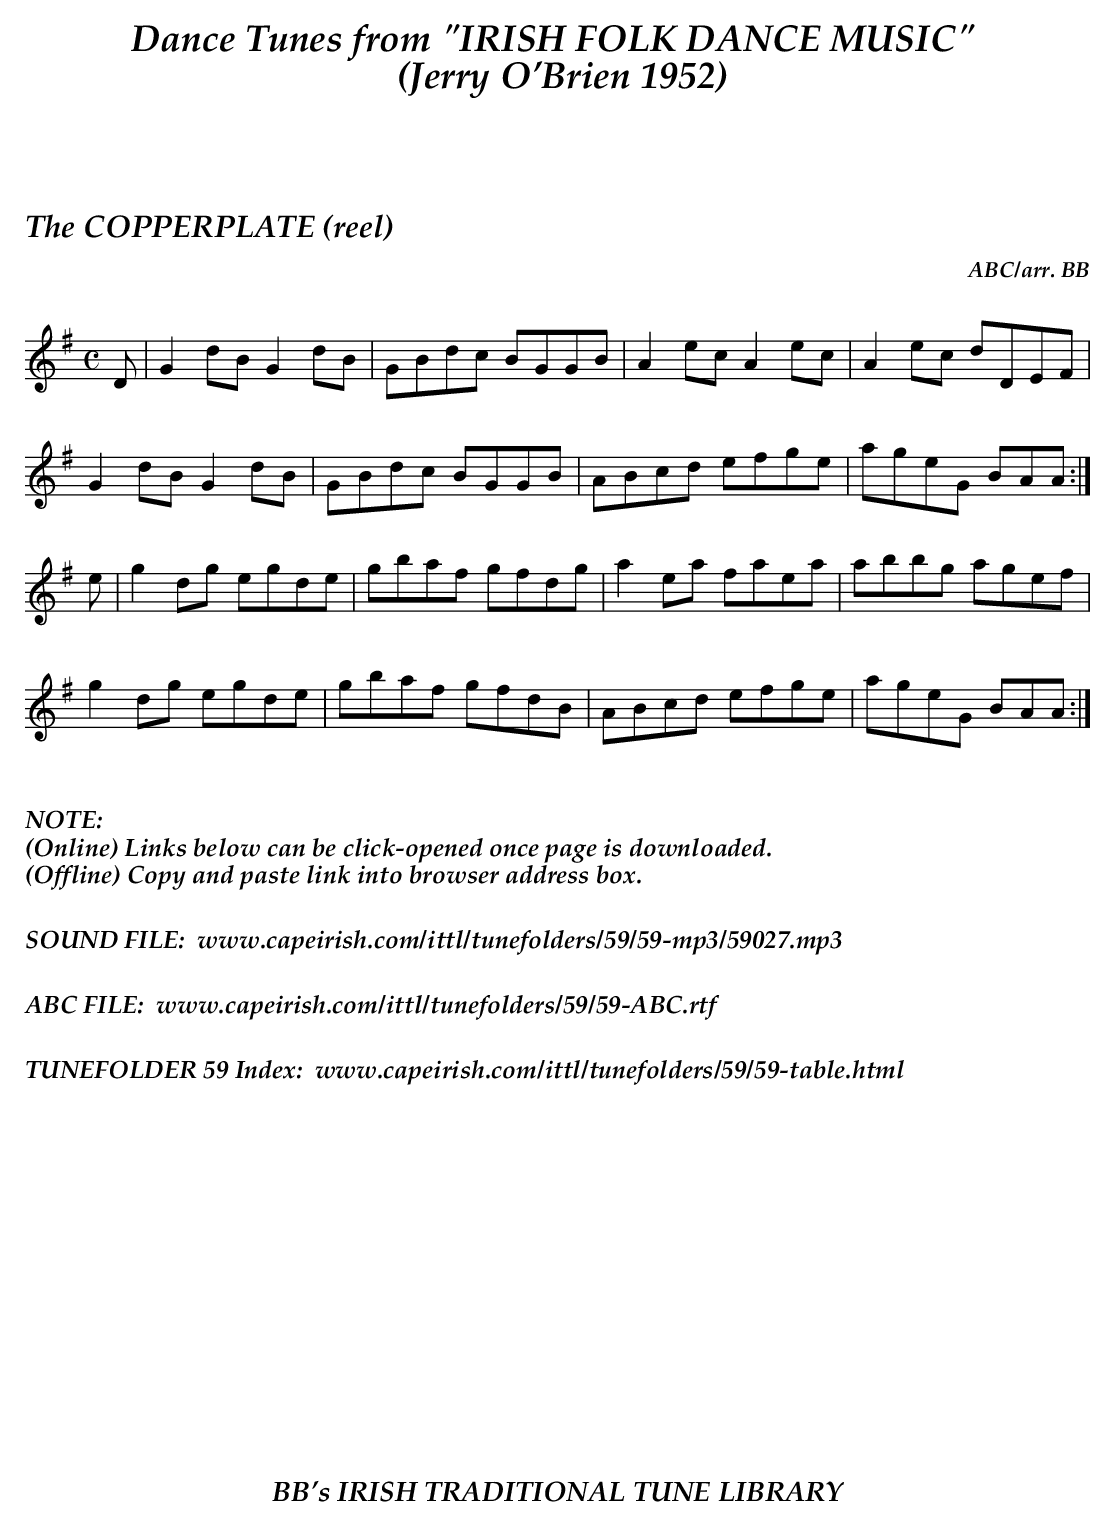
X:1
T:COPPERPLATE (reel), The
C:ABC/arr. BB
M:C
K:Ador
D|G2dB G2dB|GBdc BGGB|A2ec A2ec|A2ec dDEF|
G2dB G2dB|GBdc BGGB|ABcd efge|ageG BAA :|
e|g2dg egde|gbaf gfdg|a2ea faea|abbg agef|
g2dg egde|gbaf gfdB|ABcd efge|ageG BAA :|
%%vskip .3in
%%textoption left
%%textfont "Palatino-BoldItalic" 16
%%begintext
%%NOTE:
(Online) Links below can be click-opened once page is downloaded.
(Offline) Copy and paste link into browser address box.
%%
%%
SOUND FILE:  www.capeirish.com/ittl/tunefolders/59/59-mp3/59027.mp3
%%
%%
ABC FILE:  www.capeirish.com/ittl/tunefolders/59/59-ABC.rtf
%%
%%
TUNEFOLDER 59 Index:  www.capeirish.com/ittl/tunefolders/59/59-table.html
